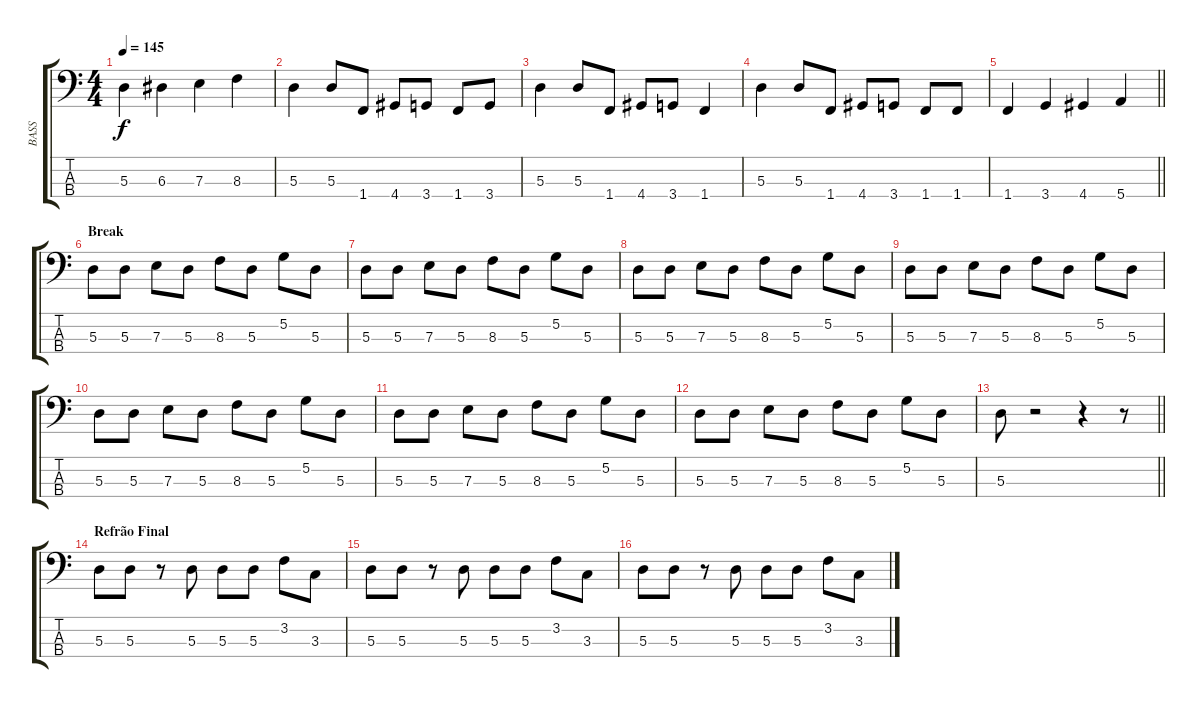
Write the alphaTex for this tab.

\track ("BASS" "BASS") {instrument electricbassfinger}
\staff {score tabs}
\tuning (G2 D2 A1 E1) {hide}
\ts (4 4)
\tempo 145
\clef f4
\ks c
5.3.4{dy f} 6.3.4 7.3.4 8.3.4 |
5.3.4 5.3.8 1.4.8 4.4.8 3.4.8 1.4.8 3.4.8 |
5.3.4 5.3.8 1.4.8 4.4.8 3.4.8 1.4.4 |
5.3.4 5.3.8 1.4.8 4.4.8 3.4.8 1.4.8 1.4.8 |
\barLineRight lightlight
1.4.4 3.4.4 4.4.4 5.4.4 |
\section ("" "Break")
5.3.8 5.3.8 7.3.8 5.3.8 8.3.8 5.3.8 5.2.8 5.3.8 |
5.3.8 5.3.8 7.3.8 5.3.8 8.3.8 5.3.8 5.2.8 5.3.8 |
5.3.8 5.3.8 7.3.8 5.3.8 8.3.8 5.3.8 5.2.8 5.3.8 |
5.3.8 5.3.8 7.3.8 5.3.8 8.3.8 5.3.8 5.2.8 5.3.8 |
5.3.8 5.3.8 7.3.8 5.3.8 8.3.8 5.3.8 5.2.8 5.3.8 |
5.3.8 5.3.8 7.3.8 5.3.8 8.3.8 5.3.8 5.2.8 5.3.8 |
5.3.8 5.3.8 7.3.8 5.3.8 8.3.8 5.3.8 5.2.8 5.3.8 |
\barLineRight lightlight
5.3.8 r.2 r.4 r.8 |
\section ("" "Refrão Final")
5.3.8{volume 13} 5.3.8 r.8 5.3.8 5.3.8 5.3.8 3.2.8 3.3.8 |
5.3.8 5.3.8 r.8 5.3.8 5.3.8 5.3.8 3.2.8 3.3.8 |
5.3.8 5.3.8 r.8 5.3.8 5.3.8 5.3.8 3.2.8 3.3.8
